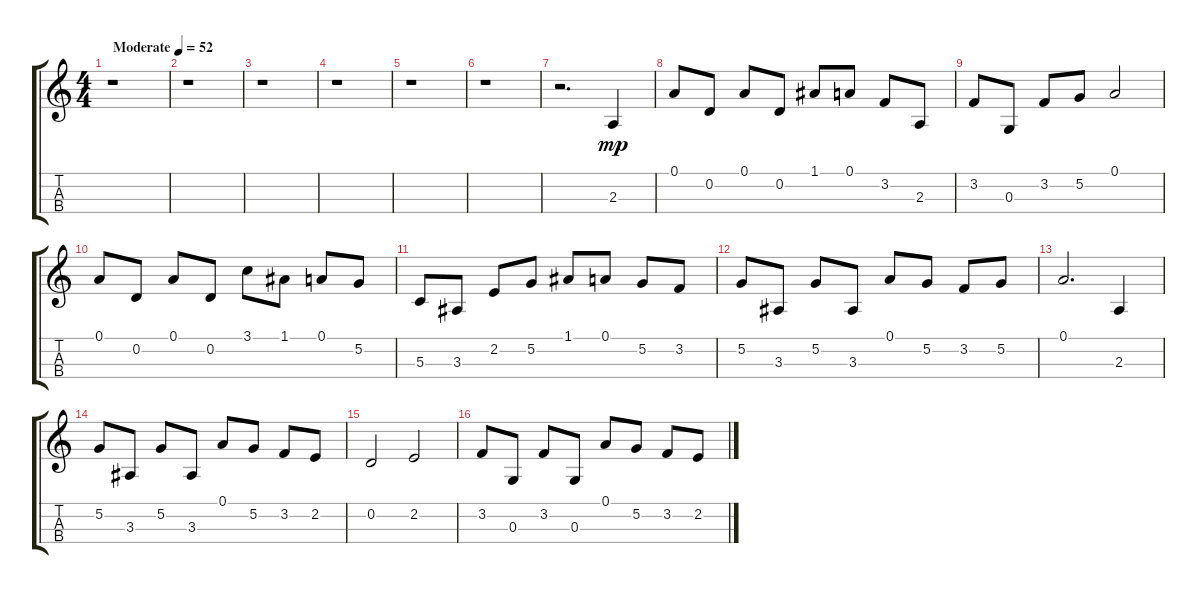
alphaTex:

\track "" {instrument violin}
\staff {score tabs}
\tuning (A4 D4 G3 C3) {hide}
\ts (4 4)
\tempo (52 "Moderate")
\clef g2
\ks c
r.1{dy mp instrument violin} |
r.1 |
r.1 |
r.1 |
r.1 |
r.1 |
r.2{d} 2.3.4 |
0.1.8 0.2.8 0.1.8 0.2.8 1.1.8 0.1.8 3.2.8 2.3.8 |
3.2.8 0.3.8 3.2.8 5.2.8 0.1.2 |
0.1.8 0.2.8 0.1.8 0.2.8 3.1.8 1.1.8 0.1.8 5.2.8 |
5.3.8 3.3.8 2.2.8 5.2.8 1.1.8 0.1.8 5.2.8 3.2.8 |
5.2.8 3.3.8 5.2.8 3.3.8 0.1.8 5.2.8 3.2.8 5.2.8 |
0.1.2{d} 2.3.4 |
5.2.8 3.3.8 5.2.8 3.3.8 0.1.8 5.2.8 3.2.8 2.2.8 |
0.2.2 2.2.2 |
3.2.8 0.3.8 3.2.8 0.3.8 0.1.8 5.2.8 3.2.8 2.2.8
